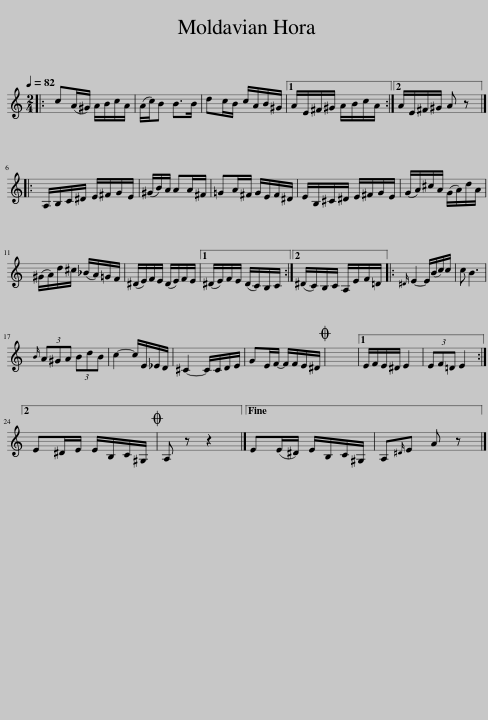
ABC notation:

X:1
L:1/8
Q:1/4=82
M:2/4
I:linebreak $
K:C
V:1 treble
V:1
|: c(A/^G/) A/B/c/A/ | (A/c/)B B>B | dc/B/ c/A/B/^G/ |1 A/E/^F/^G/ A/B/c/A/ :|2 A/E/^F/^G/ A z |]:$ %5
 A,/B,/C/^D/ E/^F/G/E/ | (^G/B/)A/ AA/^F/ | =GA/^F/ G/E/F/^D/ | E/B,/^C/^D/ E/^F/G/E/ | (G/A/)^c/A/ (G/A/)d/A/ |$ %10
 (^G/A/)d/^c/ (_B/A/)=G/F/ | (^D/E/)F/E/ (D/E/)F/E/ |1 (^D/E/)F/E/ (D/C/)B,/C/ :|2 (^D/C/)B,/C/ A,/E/F/=D/ |:{^D} E2- E/(B/c/)c/ | %15
 c B3 |${B} (3A^GA (3BdB | c2- c/E/_E/D/ | ^C2- C/C/D/E/ | GE/F/- F/F/E/^D/ | %20
O x4 |1 E/F/E/^D/ E2 | (3EF=D E2 :|2$ E^D/E/ E/B,/C/^G,/ |O A, z z2 |]33 %25
 E(E/^D/) E/B,/C/^G,/ | A,{^D}E A z |] %27
